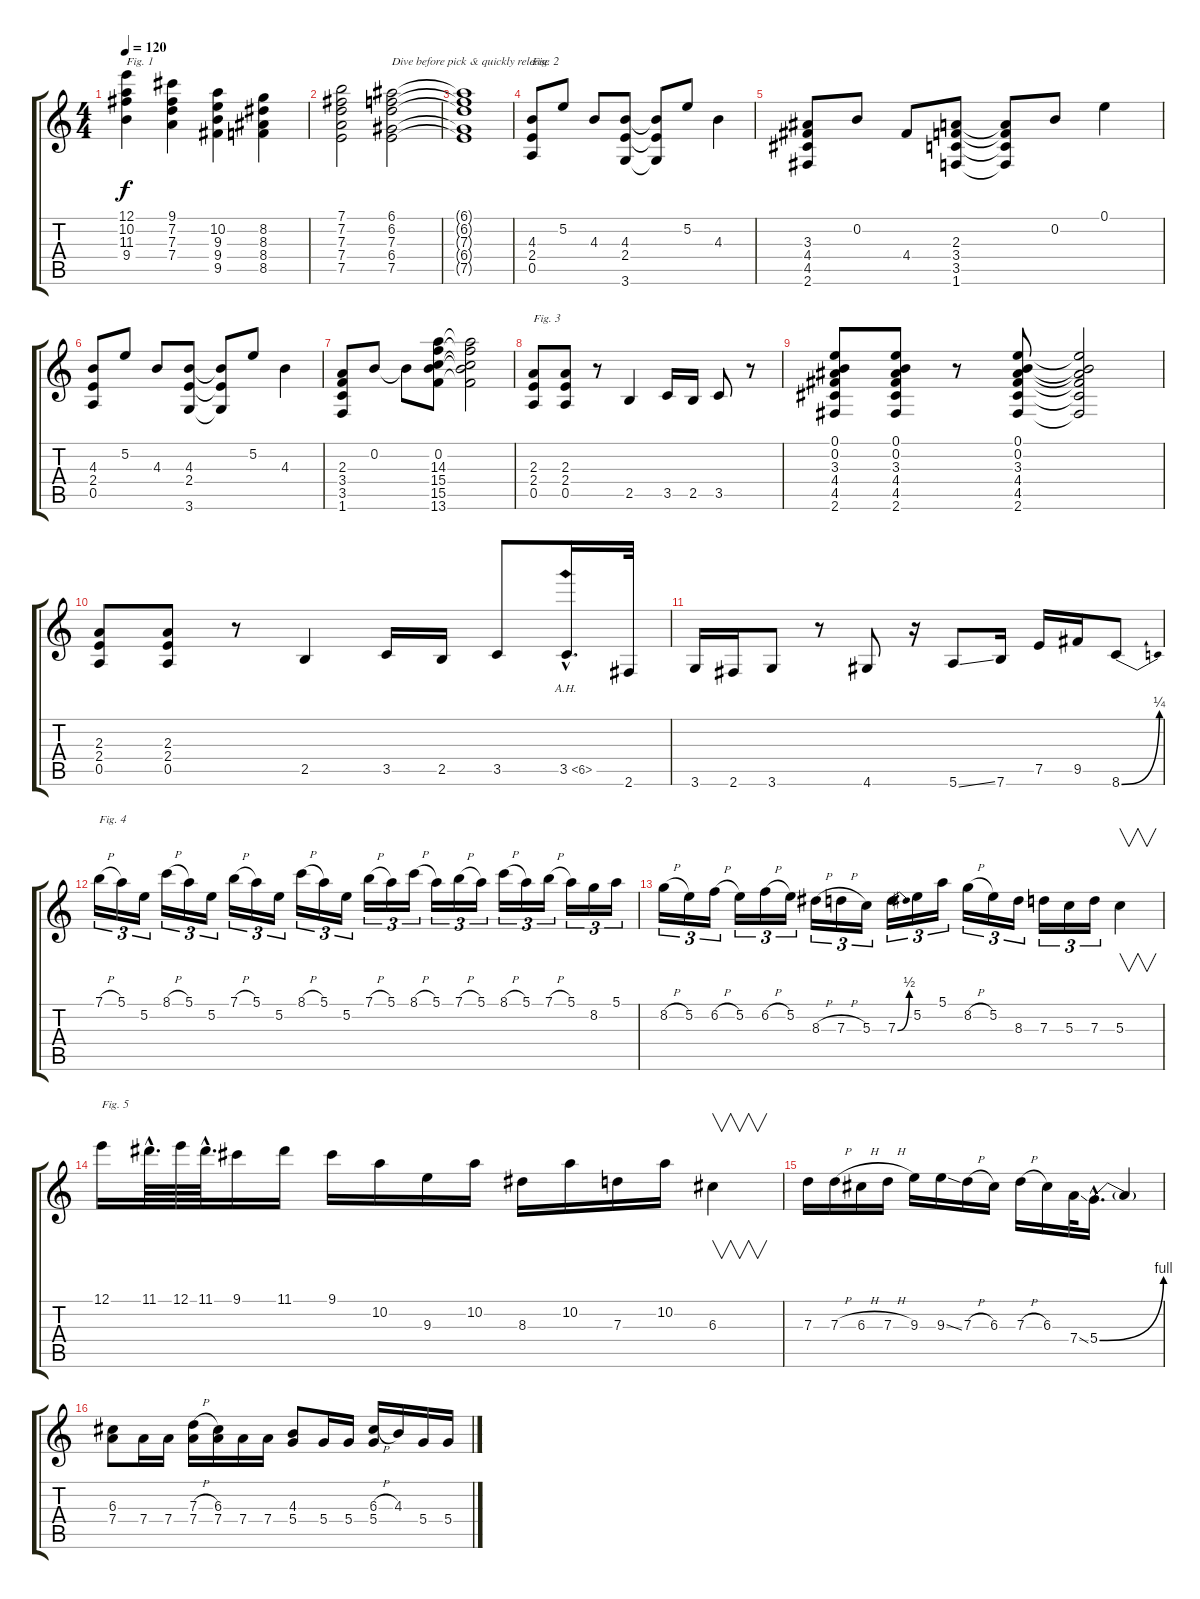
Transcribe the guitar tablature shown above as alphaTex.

\track "" {instrument overdrivenguitar}
\staff {score tabs}
\tuning (E4 B3 G3 D3 A2 E2) {hide}
\ts (4 4)
\tempo 120
\clef g2
\ks c
(12.1 10.2 11.3 9.4).4{txt "Fig. 1" dy f instrument overdrivenguitar} (9.1 7.2 7.3 7.4).4 (10.2 9.3 9.4 9.5).4 (8.2 8.3 8.4 8.5).4 |
(7.1 7.2 7.3 7.4 7.5).2 (6.1 6.2 7.3 6.4 7.5).2{txt "Dive before pick & quickly release"} |
(6.1{t} 6.2{t} 7.3{t} 6.4{t} 7.5{t}).1 |
(4.3 2.4 0.5).8{txt "Fig. 2"} 5.2.8 4.3.8 (4.3 2.4 3.6).8 (4.3{t} 2.4{t} 3.6{t}).8 5.2.8 4.3.4 |
(3.3 4.4 4.5 2.6).8 0.2.8 4.4.8 (2.3 3.4 3.5 1.6).8 (2.3{t} 3.4{t} 3.5{t} 1.6{t}).8 0.2.8 0.1.4 |
(4.3 2.4 0.5).8 5.2.8 4.3.8 (4.3 2.4 3.6).8 (4.3{t} 2.4{t} 3.6{t}).8 5.2.8 4.3.4 |
(2.3 3.4 3.5 1.6).8 0.2.8 0.2{t}.8 (0.2 14.3 15.4 15.5 13.6).8 (0.2{t} 14.3{t} 15.4{t} 15.5{t} 13.6{t}).2 |
(2.3 2.4 0.5).8{txt "Fig. 3"} (2.3 2.4 0.5).8 r.8 2.5.4 3.5.16 2.5.16 3.5.8 r.8 |
(0.1 0.2 3.3 4.4 4.5 2.6).8 (0.1 0.2 3.3 4.4 4.5 2.6).8 r.8 (0.1 0.2 3.3 4.4 4.5 2.6).8 (0.1{t} 0.2{t} 3.3{t} 4.4{t} 4.5{t} 2.6{t}).2 |
(2.3 2.4 0.5).8 (2.3 2.4 0.5).8 r.8 2.5.4 3.5.16 2.5.16 3.5.8 3.5{ah 3 hac}.16{d} 2.6.32 |
3.6.16 2.6.16 3.6.8 r.8 4.6.8 r.16 5.6{ss}.8 7.6.16 7.5.16 9.5.16 8.6{be (bend 0 0 60 1)}.8 |
7.1{h}.16{tu (3 2) txt "Fig. 4"} 5.1.16{tu (3 2)} 5.2.16{tu (3 2)} 8.1{h}.16{tu (3 2)} 5.1.16{tu (3 2)} 5.2.16{tu (3 2)} 7.1{h}.16{tu (3 2)} 5.1.16{tu (3 2)} 5.2.16{tu (3 2)} 8.1{h}.16{tu (3 2)} 5.1.16{tu (3 2)} 5.2.16{tu (3 2)} 7.1{h}.16{tu (3 2)} 5.1.16{tu (3 2)} 8.1{h}.16{tu (3 2)} 5.1.16{tu (3 2)} 7.1{h}.16{tu (3 2)} 5.1.16{tu (3 2)} 8.1{h}.16{tu (3 2)} 5.1.16{tu (3 2)} 7.1{h}.16{tu (3 2)} 5.1.16{tu (3 2)} 8.2.16{tu (3 2)} 5.1.16{tu (3 2)} |
8.2{h}.16{tu (3 2)} 5.2.16{tu (3 2)} 6.2{h}.16{tu (3 2)} 5.2.16{tu (3 2)} 6.2{h}.16{tu (3 2)} 5.2.16{tu (3 2)} 8.3{h}.16{tu (3 2)} 7.3{h}.16{tu (3 2)} 5.3.16{tu (3 2)} 7.3{be (bend 0 0 60 2)}.16{tu (3 2)} 5.2.16{tu (3 2)} 5.1.16{tu (3 2)} 8.2{h}.16{tu (3 2)} 5.2.16{tu (3 2)} 8.3.16{tu (3 2)} 7.3.16{tu (3 2)} 5.3.16{tu (3 2)} 7.3.16{tu (3 2)} 5.3.4{v} |
12.1.16{txt "Fig. 5"} 11.1{hac}.64{d} 12.1.64 11.1{hac}.64{d} 9.1.16 11.1.16 9.1.16 10.2.16 9.3.16 10.2.16 8.3.16 10.2.16 7.3.16 10.2.16 6.3.4{v} |
7.3.16 7.3{h}.16 6.3{h}.16 7.3{h}.16 9.3.16 9.3{ss}.16 7.3{h}.16 6.3.16 7.3{h}.16 6.3.16 7.4{ss}.32 5.4{be (bend 0 0 60 4) hac}.16{d} 5.4{t}.4 |
(6.3 7.4).8 7.4.16 7.4.16 (7.3{h} 7.4).16 (6.3 7.4).16 7.4.16 7.4.16 (4.3 5.4).8 5.4.16 5.4.16 (6.3{h} 5.4).16 4.3.16 5.4.16 5.4.16
